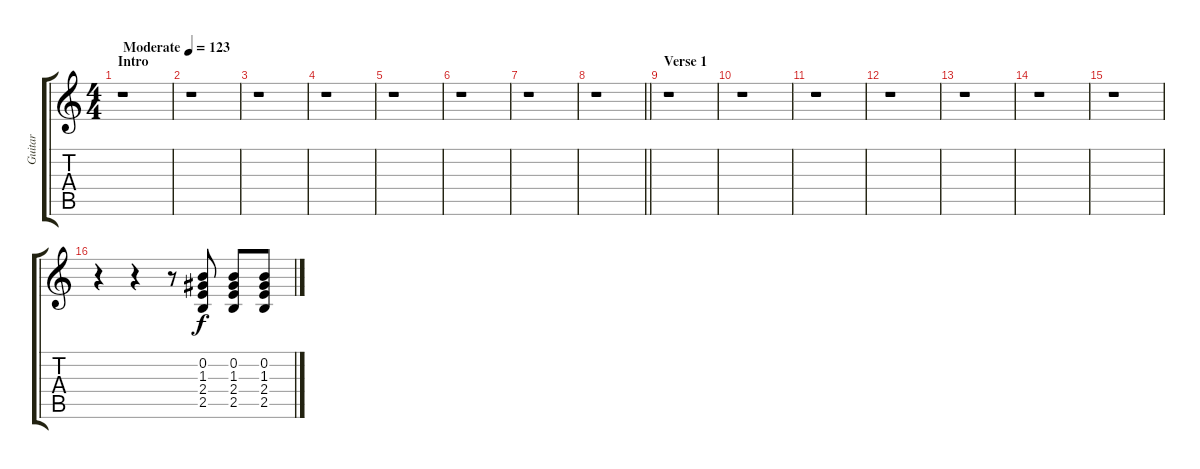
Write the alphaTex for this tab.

\track ("Guitar" "Guitar") {instrument distortionguitar}
\staff {score tabs}
\tuning (E4 B3 G3 D3 A2 E2) {hide}
\ts (4 4)
\section ("" "Intro")
\tempo (123 "Moderate")
\clef g2
\ks c
r.1{dy f instrument distortionguitar} |
r.1 |
r.1 |
r.1 |
r.1 |
r.1 |
r.1 |
\barLineRight lightlight
r.1 |
\section ("" "Verse 1")
r.1 |
r.1 |
r.1 |
r.1 |
r.1 |
r.1 |
r.1 |
r.4 r.4 r.8 (0.2 1.3 2.4 2.5).8 (0.2 1.3 2.4 2.5).8 (0.2 1.3 2.4 2.5).8
